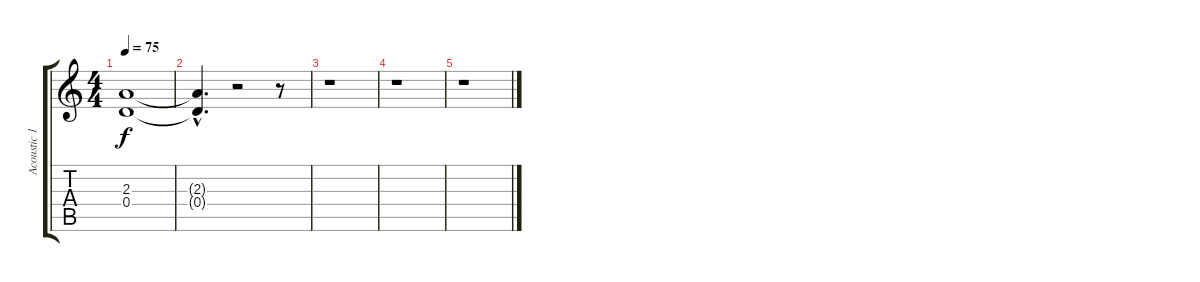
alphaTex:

\track ("Acoustic 1" "Acoustic 1") {instrument acousticguitarnylon}
\staff {score tabs}
\tuning (E4 B3 G3 D3 A2 E2) {hide}
\ts (4 4)
\tempo 75
\clef g2
\ks c
(2.3{t} 0.4{t}).1{dy f} |
(2.3{hac t} 0.4{hac t}).4{d} r.2 r.8 |
r.1 |
r.1 |
r.1
